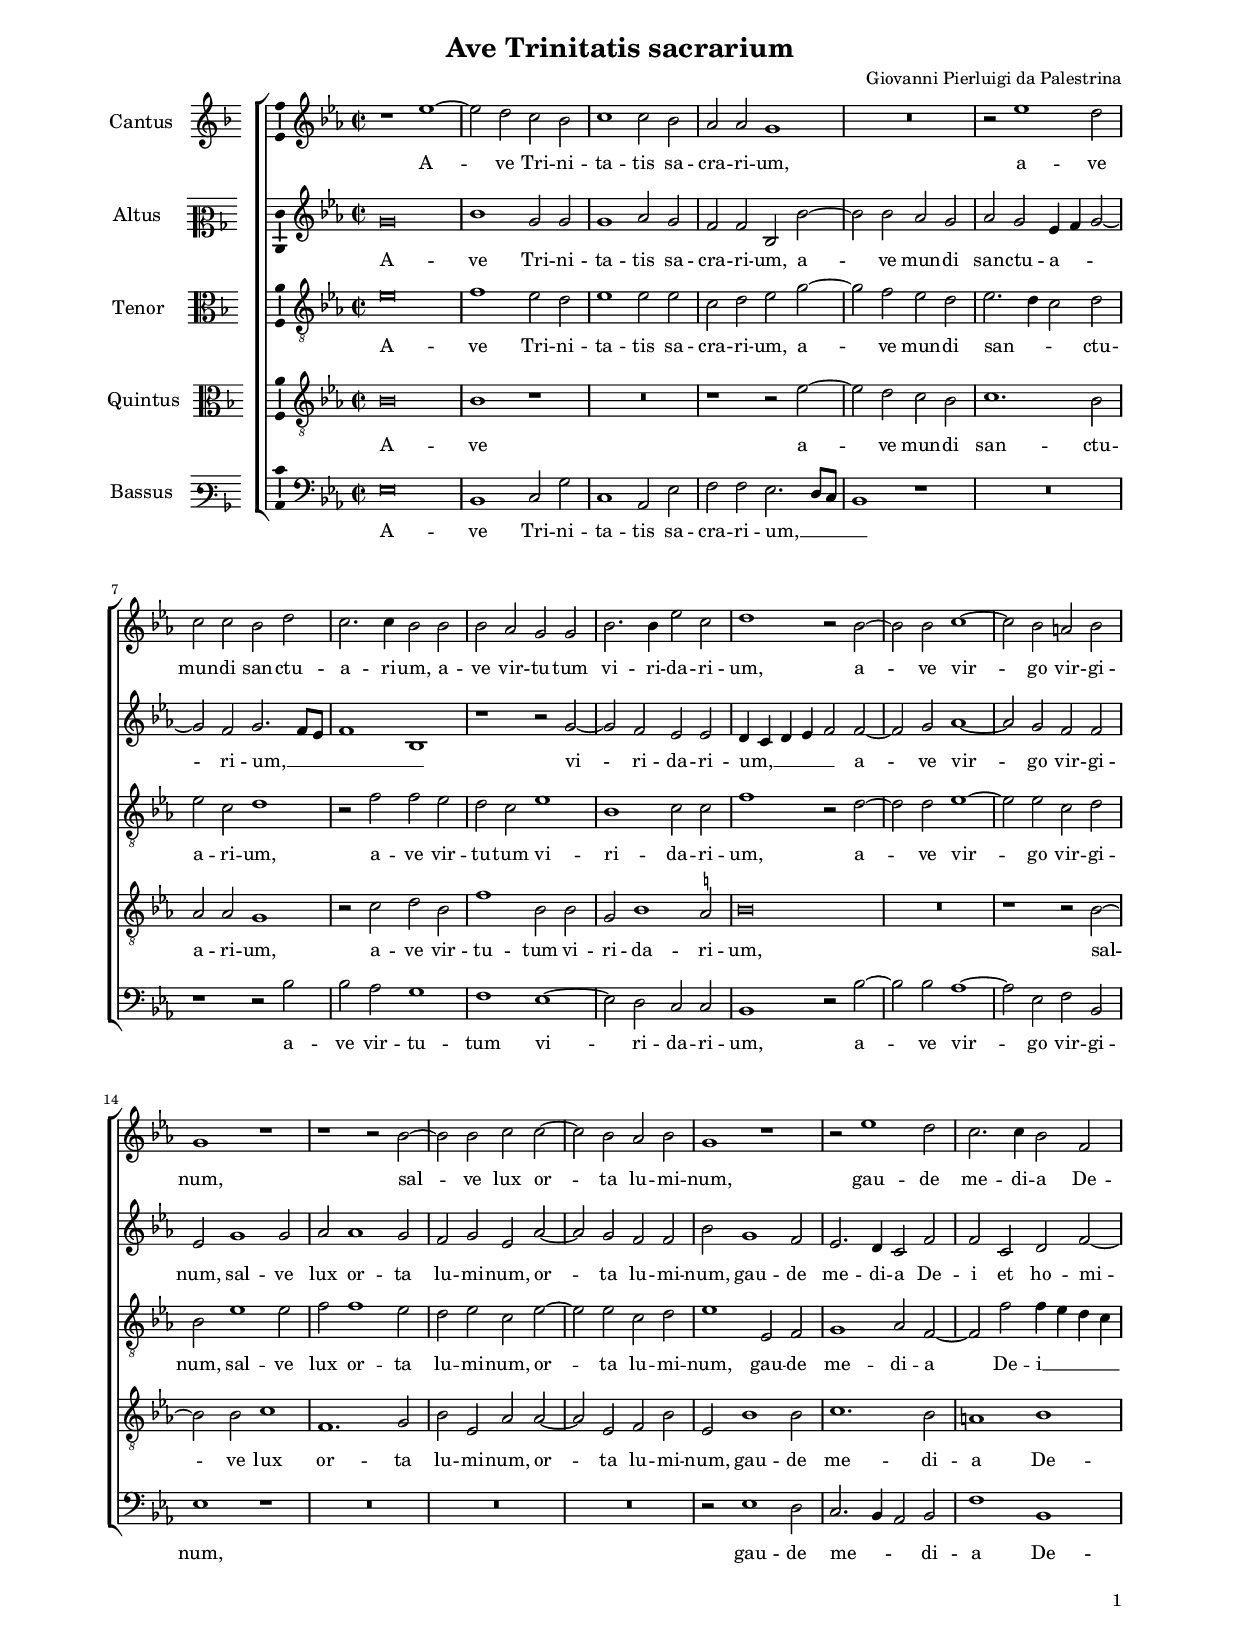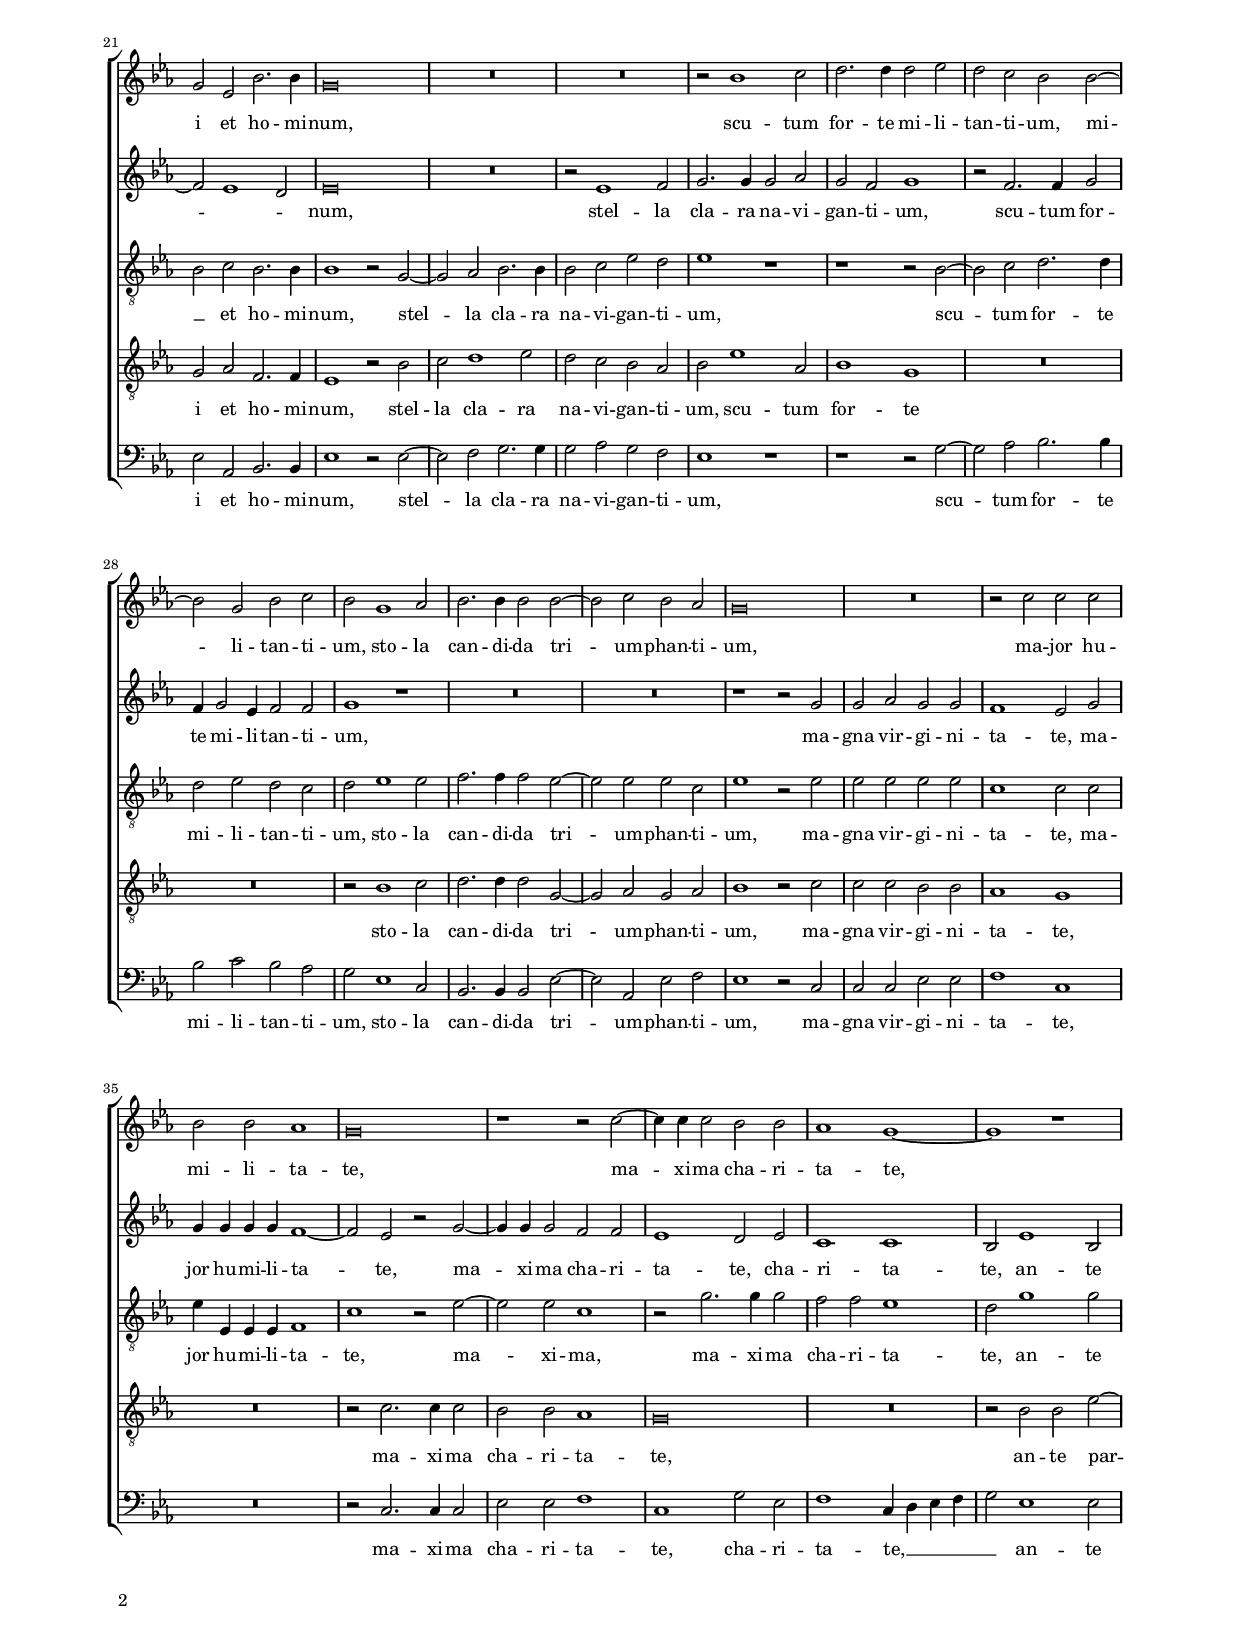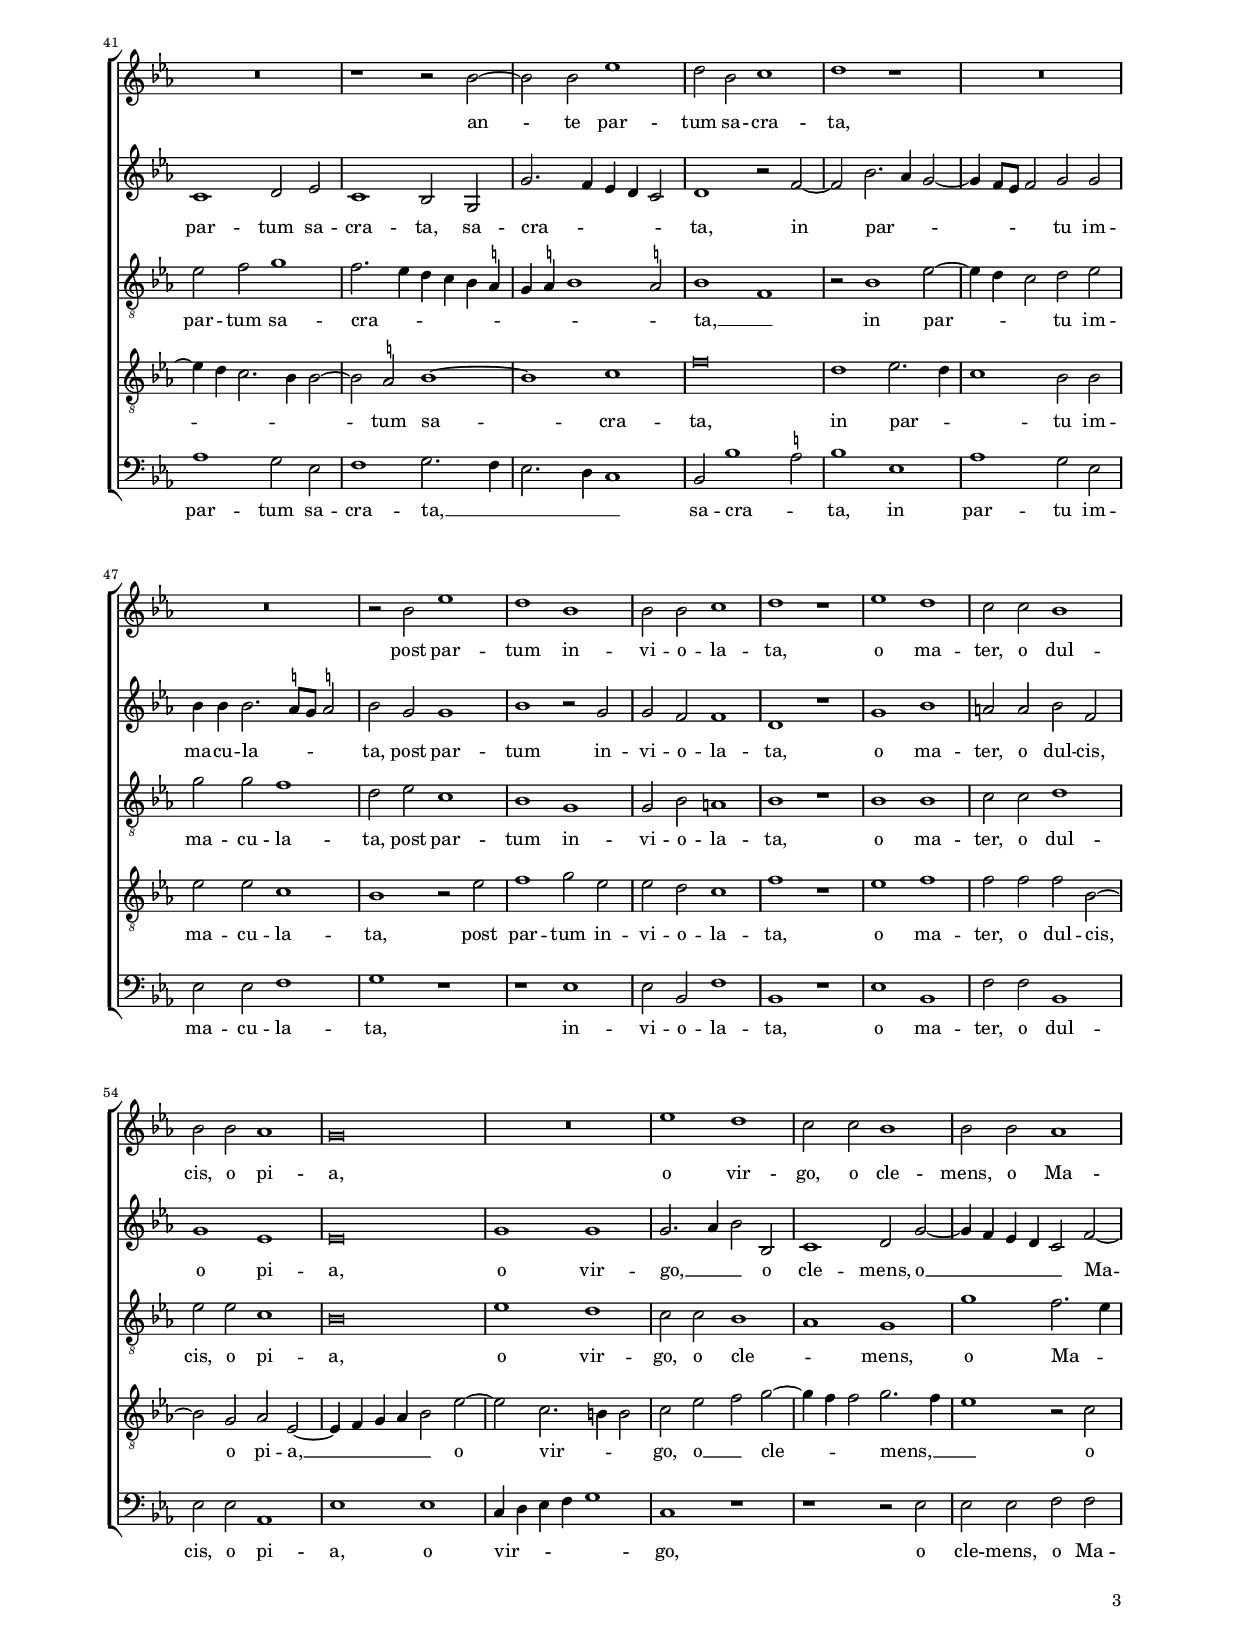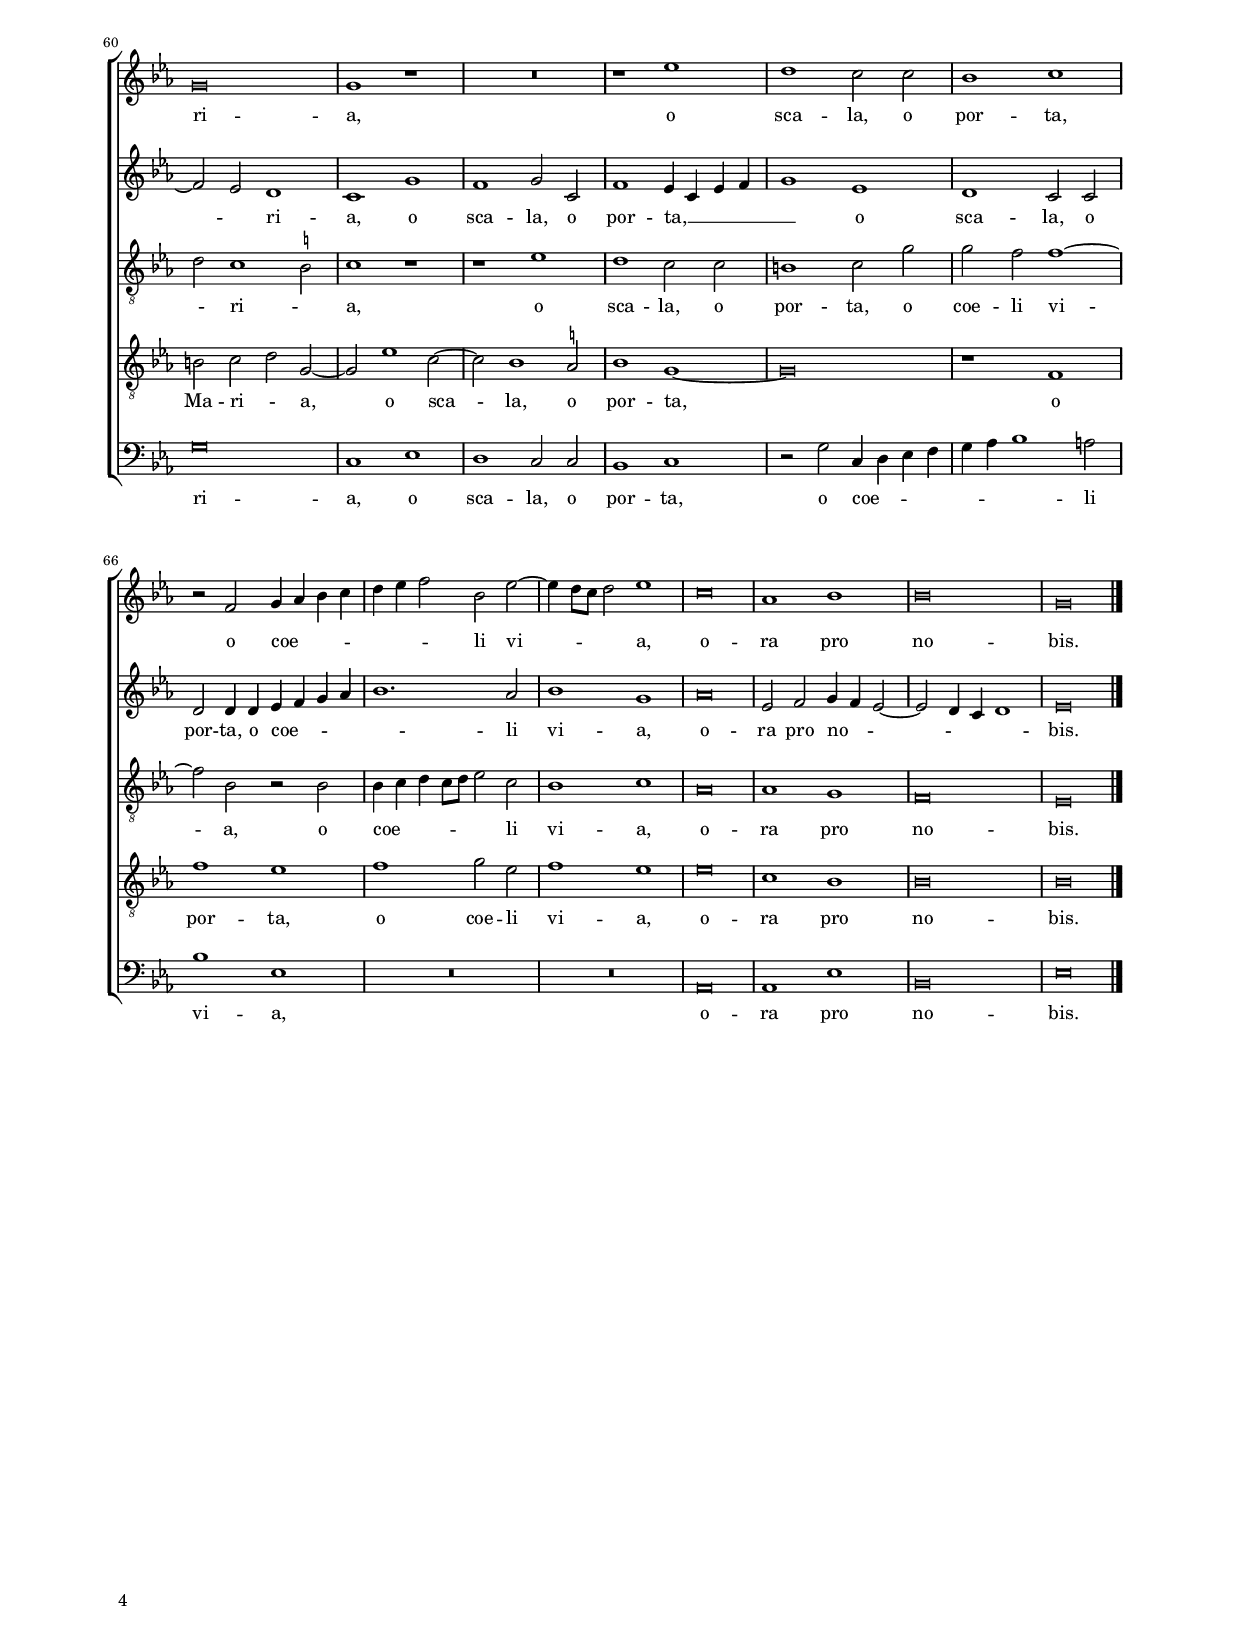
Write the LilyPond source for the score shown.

\header
{
  title="Ave Trinitatis sacrarium"
  composer="Giovanni Pierluigi da Palestrina"
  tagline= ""
}

\version "2.22.2"
\language deutsch
#(set-global-staff-size 15)
% #(set-default-paper-size "letter")
#(ly:set-option 'point-and-click #f)


\paper
	{
	top-margin = 1.8 \cm
	bottom-margin = 1.2 \cm
	left-margin = 2 \cm
	right-margin = 2 \cm
	ragged-bottom = ##f
	ragged-last-bottom = ##t
	print-page-number = ##f
	system-system-spacing = #'((basic-distance . 17) (minimum-distance . 14) (padding . 5) (strechability . 150))
    oddFooterMarkup=\markup   \fill-line { "" \fromproperty #'page:page-number-string }
        evenFooterMarkup=\markup  \fill-line { \fromproperty #'page:page-number-string "" }
        last-bottom-spacing = #'((basic-distance . 12) (minimum-distance . 7) (padding . 4))
%	systems-per-page = 3
    page-count = 4
%	min-systems-per-page = 3
%	print-all-headers = ##t
%	print-first-page-number = ##t
%	first-page-number = 1
	}

	
global = {
	\key f \major
	\time 2/2 \set Score.measureLength = #(ly:make-moment 2/1)
    \skip 1*2*72 \bar "|."
	}

	ficta = { \once \set suggestAccidentals = ##t }

	forget = #(define-music-function (music) (ly:music?) #{
		\accidentalStyle forget
		$music
		\accidentalStyle default
		#})



incipitcantus = \markup { \score {
	{
	\set Staff.instrumentName = \markup { \fontsize #1 "Cantus" }
	\key f \major
	\clef violin
	s4 \bar ""
	}
	\layout  {
	raggedright = ##t
	indent = 1.6 \cm
	line-width = 2.2\cm
	\context { \Staff \remove Time_signature_engraver }
	\override Staff.Clef.Y-extent = #'(0 . 0)
	}} \hspace #1 }

      
incipitaltus = \markup { \score {
	{
	\set Staff.instrumentName = \markup { \fontsize #1 "Altus" }
	\key f \major
	\clef mezzosoprano
	s4 \bar ""
	}
	\layout  {
	raggedright = ##t
	indent = 1.6 \cm
	line-width = 2.2\cm
	\context { \Staff \remove Time_signature_engraver }
	\override Staff.Clef.Y-extent = #'(0 . 0)
	}} \hspace #1 }


incipittenor = \markup { \score {
	{
	\set Staff.instrumentName = \markup { \fontsize #1 "Tenor" }
	\key f \major
	\clef alto
	s4 \bar ""
	}
	\layout  {
	raggedright = ##t
	indent = 1.6 \cm
	line-width = 2.2\cm
	\context { \Staff \remove Time_signature_engraver }
	\override Staff.Clef.Y-extent = #'(0 . 0)
	}} \hspace #1 }
      
      
incipitquintus = \markup { \score {
	{
	\set Staff.instrumentName = \markup { \fontsize #1 "Quintus" }
	\key f \major
	\clef alto
	s4 \bar ""
	}
	\layout  {
	raggedright = ##t
	indent = 1.6 \cm
	line-width = 2.2\cm
	\context { \Staff \remove Time_signature_engraver }
	\override Staff.Clef.Y-extent = #'(0 . 0)
	}} \hspace #1 }
      
      
incipitbassus = \markup { \score {
	{
	\set Staff.instrumentName = \markup { \fontsize #1 "Bassus" }
	\key f \major
	\clef varbaritone
	s4 \bar ""
	}
	\layout  {
	raggedright = ##t
	indent = 1.6 \cm
	line-width = 2.2\cm
	\context { \Staff \remove Time_signature_engraver }
	\override Staff.Clef.Y-extent = #'(0 . 0)
	}} \hspace #1 }


cantus =  \relative c''
	{
	r1 f~
	f2 e d c
	d1 d2 c
	b2 b a1
%5
	R\breve |
	r2 f'1 e2
	d2 d c e
	d2. d4 c2 c
	c2 b a a
%10
	c2. c4 f2 d |
	e1 r2 c~
	c2 c d1~
	d2 c h c
	a1 r
%15
	r1 r2 c~ |
	c2 c d d~
	d2 c b c
	a1 r
	r2 f'1 e2
%20
	d2. d4 c2 g |
	a2 f c'2. c4
	a\breve
	R\breve
	R\breve
%25
	r2 c1 d2 |
	e2. e4 e2 f
	e2 d c c~
	c2 a c d
	c2 a1 b2
%30
	c2. c4 c2 c~ |
	c2 d c b
	a\breve
	R\breve
	r2 d d d
%35
	c2 c b1 |
	a\breve
	r1 r2 d~
	d4 d d2 c c
	b1 a~
%40
	a1 r |
	R\breve
	r1 r2 c~
	c2 c f1
	e2 c d1
%45
	e1 r |
	R\breve
	R\breve
	r2 c f1
	e1 c
%50
	c2 c d1 |
	e1 r
	f1 e
	d2 d c1
	c2 c b1
%55
	a\breve |
	R\breve
	f'1 e
	d2 d c1
	c2 c b1
%60
	a\breve |
	a1 r
	R\breve
	r1 f'
	e1 d2 d
%65
	c1 d |
	r2 g, a4 b c d
	e4 f g2 c, f~
	f4 e8 d e2 f1
	d\breve
%70
	b1 c |
	c\breve
	a\breve |
	}


altus =  \relative c'
        {
	a'\breve
	c1 a2 a
	a1 b2 a
	g2 g c, c'~
%5
	c2 c b a |
	b2 a f4 g a2~
	a2 g a2. g8 f
	g1 c,
	r1 r2 a'~
%10
	a2 g f f |
	e4 d e f g2 g~
	g2 a b1~
	b2 a g g
	f2 a1 a2
%15
	b2 b1 a2 |
	g2 a f b~
	b2 a g g
	c2 a1 g2
	f2. e4 d2 g
%20
	g2 d e g~ |
	g2 f1 e2
	f\breve
	R\breve
	r2 f1 g2
%25
	a2. a4 a2 b |
	a2 g a1
	r2 g2. g4 a2
	g4 a2 f4 g2 g
	a1 r
%30
	R\breve |
	R\breve
	r1 r2 a
	a2 b a a
	g1 f2 a
%35
	a4 a a a g1~ |
	g2 f r a~
	a4 a a2 g g
	f1 e2 f
	d1 d
%40
	c2 f1 c2 |
	d1 e2 f
	d1 c2 a
	a'2. g4 f e d2
	e1 r2 g~
%45
	g2 c2. b4 a2~ |
	a4 g8 f g2 a a
	c4 c c2. \ficta h8 a \ficta h!2
	c2 a a1
	c1 r2 a
%50
	a2 g g1 |
	e1 r
	a1 c
	h2 h c g
	a1 f
%55
	f\breve |
	a1 a
	a2. b4 c2 c,
	d1 e2 a~
	a4 g f e d2 g~
%60
	g2 f e1 |
	d1 a'
	g1 a2 d,
	g1 f4 d f g
	a1 f
%65
	e1 d2 d |
	e2 e4 e f g a b
	c1. b2
	c1 a
	b\breve
%70
	f2 g a4 g f2~ |
	f2 e4 d e1
	f\breve |
	}


tenor =  \relative c'
	{
	f\breve
	g1 f2 e
	f1 f2 f
	d2 e f a~
%5
	a2 g f e |
	f2. e4 d2 e
	f2 d e1
	r2 g g f
	e2 d f1
%10
	c1 d2 d |
	g1 r2 e~
	e2 e f1~
	f2 f d e
	c2 f1 f2
%15
	g2 g1 f2 |
	e2 f d f~
	f2 f d e
	f1 f,2 g
	a1 b2 g~
%20
	g2 g' g4 f e d |
	c2 d c2. c4
	c1 r2 a~
	a2 b c2. c4
	c2 d f e
%25
	f1 r |
	r1 r2 c~
	c2 d e2. e4
	e2 f e d
	e2 f1 f2
%30
	g2. g4 g2 f~ |
	f2 f f d
	f1 r2 f
	f2 f f f
	d1 d2 d
%35
	f4 f, f f g1 |
	d'1 r2 f~
	f2 f d1
	r2 a'2. a4 a2
	g2 g f1
%40
	e2 a1 a2 |
	f2 g a1
	g2. f4 e d c \ficta h
	a4 \ficta h c1 \ficta h!2
	c1 g
%45
	r2 c1 f2~ |
	f4 e d2 e2 f
	a2 a g1
	e2 f d1
	c1 a
%50
	a2 c h1 |
	c1 r
	c1 c
	d2 d e1
	f2 f d1
%55
	c\breve |
	f1 e
	d2 d c1
	b1 a
	a'1 g2. f4
%60
	e2 d1 \ficta cis2
	d1 r
	r1 f
	e1 d2 d
	cis1 d2 a'
%65
	a2 g g1~ |
	g2 c, r c
	c4 d e d8 e f2 d
	c1 d
	b\breve
%70
	b1 a |
	g\breve
	f\breve |
	}


quintus  =  \relative c'
	{
        c\breve
	c1 r
	R\breve
	r1 r2 f~
%5
	f2 e d c |
	d1. c2
	b2 b a1
	r2 d e c
	g'1 c,2 c
%10
	a2 c1 \ficta h2 |
	c\breve
	R\breve
	r1 r2 c~
	c2 c d1
%15
	g,1. a2 |
	c2 f, b b~
	b2 f g c
	f,2 c'1 c2
	d1. c2
%20
	h1 c |
	a2 b g2. g4
	f1 r2 c'
	d2 e1 f2
	e2 d c b
%25
	c2 f1 b,2 |
	c1 a
	R\breve
	R\breve
	r2 c1 d2
%30
	e2. e4 e2 a,~ |
	a2 b a b
	c1 r2 d
	d2 d c c
	b1 a
%35
	R\breve |
	r2 d2. d4 d2
	c2 c b1
	a\breve
	R\breve
%40
	r2 c c f~ |
	f4 e d2. c4 c2~
	c2 \ficta h c1~
	c1 d
	g\breve
%45
	e1 f2. e4 |
	d1 c2 c
	f2 f d1
	c1 r2 f
	g1 a2 f
%50
	f2 e d1 |
	g1 r
	f1 g
	g2 g g c,~
	c2 a b f~
%55
	f4 g a b c2 f~ |
	f2 d2. cis4 cis2
	d2 f g a~
	a4 g g2 a2. g4
	f1 r2 d
%60
	cis2 d e a,~ |
	a2 f'1 d2~
	d2 c1 \ficta h2
	c1 a~
	a\breve
%65
	r1 g |
	g'1 f
	g1 a2 f
	g1 f
	f\breve
%70
	d1 c |
	c\breve
	c\breve |
	}


bassus  =  \relative c
	{
	f\breve
	c1 d2 a'
	d,1 b2 f'
	g2 g f2. e8 d
%5
	c1 r |
	R\breve
	r1 r2 c'
	c2 b a1
	g1 f~
%10
	f2 e d d |
	c1 r2 c'~
	c2 c b1~
	b2 f g c,
	f1 r
%15
	R\breve |
	R\breve
	R\breve
	r2 f1 e2
	d2. c4 b2 c
%20
	g'1 c, |
	f2 b, c2. c4
	f1 r2 f~
	f2 g a2. a4
	a2 b a g
%25
	f1 r |
	r1 r2 a~
	a2 b c2. c4
	c2 d c b
	a2 f1 d2
%30
	c2. c4 c2 f~ |
	f2 b, f' g
	f1 r2 d
	d2 d f f
	g1 d
%35
	R\breve |
	r2 d2. d4 d2
	f2 f g1
	d1 a'2 f
	g1 d4 e f g
%40
	a2 f1 f2 |
	b1 a2 f
	g1 a2. g4
	f2. e4 d1
	c2 c'1 \ficta h2
%45
	c1 f, |
	b1 a2 f
	f2 f g1
	a1 r
	r1 f
%50
	f2 c g'1 |
	c,1 r
	f1 c
	g'2 g c,1
	f2 f b,1
%55
	f'1 f |
	d4 e f g a1
	d,1 r
	r1 r2 f
	f2 f g g
%60
	a\breve |
	d,1 f
	e1 d2 d
	c1 d
	r2 a' d,4 e f g
%65
	a4 b c1 h2 |
	c1 f,
	R\breve
	R\breve
	b,\breve
%70
	b1 f' |
	c\breve
	f\breve |
	}


lyricscantus = \lyricmode {
	A -- ve Tri -- ni -- ta -- tis sa -- cra -- ri -- um,
        a -- ve mun -- di san -- ctu -- a -- ri -- um,
        a -- ve vir -- tu -- tum vi -- ri -- da -- ri -- um,
        a -- ve vir -- go vir -- gi -- num,
        sal -- ve lux or -- ta lu -- mi -- num,
        gau -- de me -- di -- a De -- i et ho -- mi -- num,
        scu -- tum for -- te mi -- li -- tan -- ti -- um,
        mi -- li -- tan -- ti -- um,
        sto -- la can -- di -- da tri -- um -- phan -- ti -- um,
        ma -- jor hu -- mi -- li -- ta -- te,
        ma -- xi -- ma cha -- ri -- ta -- te,
        an -- te par -- tum sa -- cra -- ta,
        post par -- tum in -- vi -- o -- la -- ta,
        o ma -- ter, o dul -- cis, o pi -- a,
        o vir -- go, o cle -- mens,
        o Ma -- ri -- a,
        o sca -- la, o por -- ta, o coe -- _ _ _ _ _ _ li vi -- _ _ _ a,
        o -- ra pro no -- bis.
	}


lyricsaltus = \lyricmode {
	A -- ve Tri -- ni -- ta -- tis sa -- cra -- ri -- um,
        a -- ve mun -- di san -- ctu -- a -- _ _ ri -- um, __ _ _ _ _
        vi -- ri -- da -- ri -- um, __ _ _ _ _
        a -- ve vir -- go vir -- gi -- num,
        sal -- ve lux or -- ta lu -- mi -- num,
        or -- ta lu -- mi -- num,
        gau -- de me -- di -- a De -- i et ho -- mi -- _ _ num,
        stel -- la cla -- ra na -- vi -- gan -- ti -- um,
        scu -- tum for -- te mi -- li -- tan -- ti -- um,
        ma -- gna vir -- gi -- ni -- ta -- te,
        ma -- jor hu -- mi -- li -- ta -- te,
        ma -- xi -- ma cha -- ri -- ta -- te,
        cha -- ri -- ta -- te,
        an -- te par -- tum sa -- cra -- ta,
        sa -- cra -- _ _ _ _ ta,
        in par -- _ _ _ _ _ tu im -- ma -- cu -- la -- _ _ _ ta,
        post par -- tum in -- vi -- o -- la -- ta,
        o ma -- ter, o dul -- cis, o pi -- a,
        o vir -- go, __ _ _ o cle -- mens,
        o __ _ _ _ _ Ma -- _ ri -- a,
        o sca -- la, o por -- ta, __ _ _ _ _
        o sca -- la, o por -- ta,
        o coe -- _ _ _ _ li vi -- a,
        o -- ra pro no -- _ _ _ _ _ bis.
	}


lyricstenor = \lyricmode {
	A -- ve Tri -- ni -- ta -- tis sa -- cra -- ri -- um,
        a -- ve mun -- di san -- _ _ ctu -- a -- ri -- um,
        a -- ve vir -- tu -- tum vi -- ri -- da -- ri -- um,
        a -- ve vir -- go vir -- gi -- num,
        sal -- ve lux or -- ta lu -- mi -- num,
        or -- ta lu -- mi -- num,
        gau -- de me -- di -- a De -- i __ _ _ _ _ et ho -- mi -- num,
        stel -- la cla -- ra na -- vi -- gan -- ti -- um,
        scu -- tum for -- te mi -- li -- tan -- ti -- um,
        sto -- la can -- di -- da tri -- um -- phan -- ti -- um,
        ma -- gna vir -- gi -- ni -- ta -- te,
        ma -- jor hu -- mi -- li -- ta -- te,
        ma -- xi -- ma,
        ma -- xi -- ma cha -- ri -- ta -- te,
        an -- te par -- tum sa -- cra -- _ _ _ _ _ _ _ _ _ ta, __ _
        in par -- _ _ tu im -- ma -- cu -- la -- ta,
        post par -- tum in -- vi -- o -- la -- ta,
        o ma -- ter, o dul -- cis, o pi -- a,
        o vir -- go, o cle -- _ mens,
        o Ma -- _ _ ri -- _ a,
        o sca -- la, o por -- ta, o coe -- li vi -- a,
        o coe -- _ _ _ _ _ li vi -- a,
        o -- ra pro no -- bis.
	}


lyricsquintus = \lyricmode {
	A -- ve
        a -- ve mun -- di san -- ctu -- a -- ri -- um,
        a -- ve vir -- tu -- tum vi -- ri -- da -- ri -- um,
        sal -- ve lux or -- ta lu -- mi -- num,
        or -- ta lu -- mi -- num,
        gau -- de me -- di -- a De -- i et ho -- mi -- num,
        stel -- la cla -- ra na -- vi -- gan -- ti -- um,
        scu -- tum for -- te
        sto -- la can -- di -- da tri -- um -- phan -- ti -- um,
        ma -- gna vir -- gi -- ni -- ta -- te,
        ma -- xi -- ma cha -- ri -- ta -- te,
        an -- te par -- _ _ _ _ tum sa -- cra -- ta,
        in par -- _ _ tu im -- ma -- cu -- la -- ta,
        post par -- tum in -- vi -- o -- la -- ta,
        o ma -- ter, o dul -- cis, o pi -- a, __ _ _ _ _ 
        o vir -- _ _ go, o __ _ cle -- _ _ mens, __ _ _ 
        o Ma -- ri -- _ a,
        o sca -- la, o por -- ta,
        o por -- ta, o coe -- li vi -- a,
        o -- ra pro no -- bis.
	}


lyricsbassus = \lyricmode {
	A -- ve Tri -- ni -- ta -- tis sa -- cra -- ri -- um, __ _ _ _
        a -- ve vir -- tu -- tum vi -- ri -- da -- ri -- um,
        a -- ve vir -- go vir -- gi -- num,
        gau -- de me -- _ _ di -- a De -- i et ho -- mi -- num,
        stel -- la cla -- ra na -- vi -- gan -- ti -- um,
        scu -- tum for -- te mi -- li -- tan -- ti -- um,
        sto -- la can -- di -- da tri -- um -- phan -- ti -- um,
        ma -- gna vir -- gi -- ni -- ta -- te,
        ma -- xi -- ma cha -- ri -- ta -- te,
        cha -- ri -- ta -- te, __ _ _ _ _
        an -- te par -- tum sa -- cra -- ta, __ _ _ _ _ 
        sa -- cra -- _ ta,
        in par -- tu im -- ma -- cu -- la -- ta,
        in -- vi -- o -- la -- ta,
        o ma -- ter, o dul -- cis, o pi -- a,
        o vir -- _ _ _ _ go, o cle -- mens,
        o Ma -- ri -- a,
        o sca -- la, o por -- ta, o coe -- _ _ _ _ _ _ li vi -- a,
        o -- ra pro no -- bis.
	}


\score
{  
    \transpose f es {
	\new ChoirStaff \with { \override StaffGrouper.staff-staff-spacing.basic-distance = #12 }
	<<

	\new Staff << \global
	\new Voice="v1" {
		\set Staff.instrumentName=\incipitcantus
%		\set Staff.instrumentName= "S"
		\set Staff.midiInstrument = "reed organ"
		\clef violin
		\cantus }
	\new Lyrics \lyricsto "v1" {\lyricscantus }
	>>


	\new Staff << \global
	\new Voice="v2" {
		\set Staff.instrumentName=\incipitaltus
%		\set Staff.instrumentName= "A"
		\set Staff.midiInstrument = "reed organ"
                \clef violin % "G_8"
		\altus}
	\new Lyrics \lyricsto "v2" {\lyricsaltus }
	>>


	\new Staff << \global
	\new Voice="v3" {
		\set Staff.instrumentName=\incipittenor
%		\set Staff.instrumentName= "T"
		\set Staff.midiInstrument = "reed organ"
		\clef "G_8"
		\tenor }
	\new Lyrics \lyricsto "v3" {\lyricstenor }
	>>


	\new Staff << \global
	\new Voice="v5" {
		\set Staff.instrumentName=\incipitquintus
%		\set Staff.instrumentName= "Q"
		\set Staff.midiInstrument = "reed organ"
		\clef "G_8"
		\quintus}
	\new Lyrics \lyricsto "v5" {\lyricsquintus }
	>>


	\new Staff << \global
	\new Voice="v4" {
		\set Staff.instrumentName=\incipitbassus
%		\set Staff.instrumentName= "B"
		\set Staff.midiInstrument = "reed organ"
		\clef bass 
		\bassus }
	\new Lyrics \lyricsto "v4" {\lyricsbassus}
	>>

	>>
	} % transpose

	\layout
	{
	indent = 2.5\cm
	\context { \Lyrics \override VerticalAxisGroup.nonstaff-relatedstaff-spacing.padding = #1.4 }
%	\context { \Lyrics \override LyricText.font-size = #1 }
	\context { \Staff \override TimeSignature.break-visibility = #end-of-line-invisible }
	\context { \Staff \consists "Ambitus_engraver" }
	\context { \Score \override BarNumber.padding = #2 }
	\context { \Voice \override NoteHead.style = #'baroque }
	}

\midi
	{
    	\tempo 2 = 90
	}

}


% EOF
